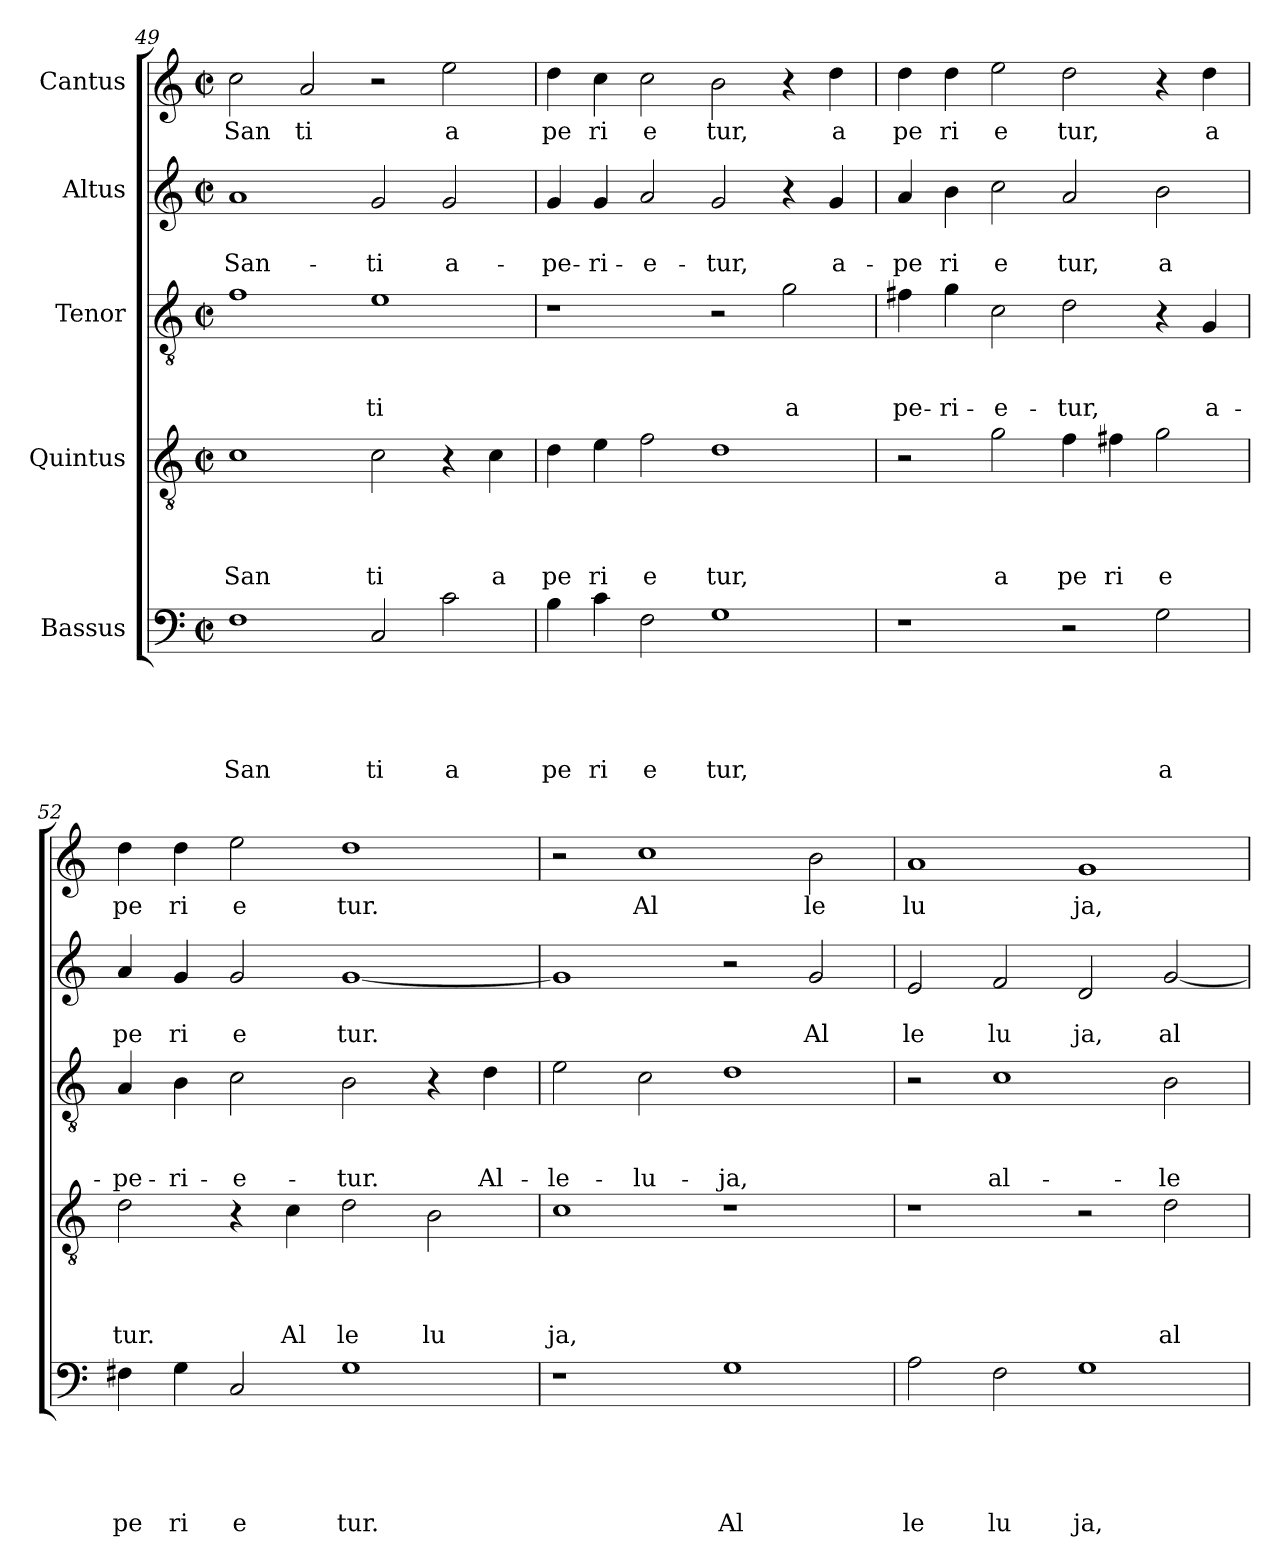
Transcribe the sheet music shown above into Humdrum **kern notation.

**kern	**text	**text	**text	**text	**text	**kern	**text	**text	**text	**text	**kern	**text	**text	**text	**kern	**text	**text	**kern	**text
*part5	*part5	*part5	*part5	*part5	*part5	*part4	*part4	*part4	*part4	*part4	*part3	*part3	*part3	*part3	*part2	*part2	*part2	*part1	*part1
*staff5	*staff5	*staff5	*staff5	*staff5	*staff5	*staff4	*staff4	*staff4	*staff4	*staff4	*staff3	*staff3	*staff3	*staff3	*staff2	*staff2	*staff2	*staff1	*staff1
*I"Bassus	*	*	*	*	*	*I"Quintus	*	*	*	*	*I"Tenor	*	*	*	*I"Altus	*	*	*I"Cantus	*
*clefF4	*	*	*	*	*	*clefGv2	*	*	*	*	*clefGv2	*	*	*	*clefG2	*	*	*clefG2	*
*k[]	*	*	*	*	*	*k[]	*	*	*	*	*k[]	*	*	*	*k[]	*	*	*k[]	*
*C:	*	*	*	*	*	*C:	*	*	*	*	*C:	*	*	*	*C:	*	*	*C:	*
*M2/2	*	*	*	*	*	*M2/2	*	*	*	*	*M2/2	*	*	*	*M2/2	*	*	*M2/2	*
*met(c|)	*	*	*	*	*	*met(c|)	*	*	*	*	*met(c|)	*	*	*	*met(c|)	*	*	*met(c|)	*
=49	=49	=49	=49	=49	=49	=49	=49	=49	=49	=49	=49	=49	=49	=49	=49	=49	=49	=49	=49
!	!	!	!	!	!LO:LY:b	!	!	!	!	!LO:LY:b	!	!	!	!	!	!	!LO:LY:b	!	!LO:LY:b
1F	.	.	.	.	San	1c	.	.	.	San	1f	.	.	.	1a	.	-San-	2cc\	San
!	!	!	!	!	!	!	!	!	!	!	!	!	!	!	!	!	!	!	!LO:LY:b
.	.	.	.	.	.	.	.	.	.	.	.	.	.	.	.	.	.	2a/	ti
!	!	!	!	!	!LO:LY:b	!	!	!	!	!LO:LY:b	!	!	!	!LO:LY:b	!	!	!LO:LY:b	!	!
2C/	.	.	.	.	ti	2c\	.	.	.	ti	1e	.	.	ti	2g/	.	-ti	2r	.
!	!	!	!	!	!LO:LY:b	!	!	!	!	!	!	!	!	!	!	!	!LO:LY:b	!	!LO:LY:b
2c\	.	.	.	.	a	4r	.	.	.	.	.	.	.	.	2g/	.	a-	2ee\	a
!	!	!	!	!	!	!	!	!	!	!LO:LY:b	!	!	!	!	!	!	!	!	!
.	.	.	.	.	.	4c\	.	.	.	a	.	.	.	.	.	.	.	.	.
=50	=50	=50	=50	=50	=50	=50	=50	=50	=50	=50	=50	=50	=50	=50	=50	=50	=50	=50	=50
!	!	!	!	!	!LO:LY:b	!	!	!	!	!LO:LY:b	!	!	!	!	!	!	!LO:LY:b	!	!LO:LY:b
4B\	.	.	.	.	pe	4d\	.	.	.	pe	1r	.	.	.	4g/	.	-pe-	4dd\	pe
!	!	!	!	!	!LO:LY:b	!	!	!	!	!LO:LY:b	!	!	!	!	!	!	!LO:LY:b	!	!LO:LY:b
4c\	.	.	.	.	ri	4e\	.	.	.	ri	.	.	.	.	4g/	.	-ri-	4cc\	ri
!	!	!	!	!	!LO:LY:b	!	!	!	!	!LO:LY:b	!	!	!	!	!	!	!LO:LY:b	!	!LO:LY:b
2F\	.	.	.	.	e	2f\	.	.	.	e	.	.	.	.	2a/	.	-e-	2cc\	e
!	!	!	!	!	!LO:LY:b	!	!	!	!	!LO:LY:b	!	!	!	!	!	!	!LO:LY:b	!	!LO:LY:b
1G	.	.	.	.	tur,	1d	.	.	.	tur,	2r	.	.	.	2g/	.	-tur,	2b\	tur,
!	!	!	!	!	!	!	!	!	!	!	!	!	!	!LO:LY:b	!	!	!	!	!
.	.	.	.	.	.	.	.	.	.	.	2g\	.	.	a	4r	.	.	4r	.
!	!	!	!	!	!	!	!	!	!	!	!	!	!	!	!	!	!LO:LY:b	!	!LO:LY:b
.	.	.	.	.	.	.	.	.	.	.	.	.	.	.	4g/	.	a-	4dd\	a
!!LO:PB:g=z
=51	=51	=51	=51	=51	=51	=51	=51	=51	=51	=51	=51	=51	=51	=51	=51	=51	=51	=51	=51
!	!	!	!	!	!	!	!	!	!	!	!	!	!	!LO:LY:b	!	!	!LO:LY:b	!	!LO:LY:b
1r	.	.	.	.	.	2r	.	.	.	.	4f#X\	.	.	pe-	4a/	.	-pe	4dd\	pe
!	!	!	!	!	!	!	!	!	!	!	!	!	!	!LO:LY:b	!	!	!LO:LY:b	!	!LO:LY:b
.	.	.	.	.	.	.	.	.	.	.	4g\	.	.	-ri-	4b\	.	ri	4dd\	ri
!	!	!	!	!	!	!	!	!	!	!LO:LY:b	!	!	!	!LO:LY:b	!	!	!LO:LY:b	!	!LO:LY:b
.	.	.	.	.	.	2g\	.	.	.	a	2c\	.	.	-e-	2cc\	.	e	2ee\	e
!	!	!	!	!	!	!	!	!	!	!LO:LY:b	!	!	!	!LO:LY:b	!	!	!LO:LY:b	!	!LO:LY:b
2r	.	.	.	.	.	4f\	.	.	.	pe	2d\	.	.	-tur,	2a/	.	tur,	2dd\	tur,
!	!	!	!	!	!	!	!	!	!	!LO:LY:b	!	!	!	!	!	!	!	!	!
.	.	.	.	.	.	4f#X\	.	.	.	ri	.	.	.	.	.	.	.	.	.
!	!	!	!	!	!LO:LY:b	!	!	!	!	!LO:LY:b	!	!	!	!	!	!	!LO:LY:b	!	!
2G\	.	.	.	.	a	2g\	.	.	.	e	4r	.	.	.	2b\	.	a	4r	.
!	!	!	!	!	!	!	!	!	!	!	!	!	!	!LO:LY:b	!	!	!	!	!LO:LY:b
.	.	.	.	.	.	.	.	.	.	.	4G/	.	.	a-	.	.	.	4dd\	a
=52	=52	=52	=52	=52	=52	=52	=52	=52	=52	=52	=52	=52	=52	=52	=52	=52	=52	=52	=52
!	!	!	!	!	!LO:LY:b	!	!	!	!	!LO:LY:b	!	!	!	!LO:LY:b	!	!	!LO:LY:b	!	!LO:LY:b
4F#X\	.	.	.	.	pe	2d\	.	.	.	tur.	4A/	.	.	-pe-	4a/	.	pe	4dd\	pe
!	!	!	!	!	!LO:LY:b	!	!	!	!	!	!	!	!	!LO:LY:b	!	!	!LO:LY:b	!	!LO:LY:b
4G\	.	.	.	.	ri	.	.	.	.	.	4B\	.	.	-ri-	4g/	.	ri	4dd\	ri
!	!	!	!	!	!LO:LY:b	!	!	!	!	!	!	!	!	!LO:LY:b	!	!	!LO:LY:b	!	!LO:LY:b
2C/	.	.	.	.	e	4r	.	.	.	.	2c\	.	.	-e-	2g/	.	e	2ee\	e
!	!	!	!	!	!	!	!	!	!	!LO:LY:b	!	!	!	!	!	!	!	!	!
.	.	.	.	.	.	4c\	.	.	.	Al	.	.	.	.	.	.	.	.	.
!	!	!	!	!	!LO:LY:b	!	!	!	!	!LO:LY:b	!	!	!	!LO:LY:b	!	!	!LO:LY:b	!	!LO:LY:b
1G	.	.	.	.	tur.	2d\	.	.	.	le	2B\	.	.	-tur.	[<1g	.	tur.	1dd	tur.
!	!	!	!	!	!	!	!	!	!	!LO:LY:b	!	!	!	!	!	!	!	!	!
.	.	.	.	.	.	2B\	.	.	.	lu	4r	.	.	.	.	.	.	.	.
!	!	!	!	!	!	!	!	!	!	!	!	!	!	!LO:LY:b	!	!	!	!	!
.	.	.	.	.	.	.	.	.	.	.	4d\	.	.	Al-	.	.	.	.	.
=53	=53	=53	=53	=53	=53	=53	=53	=53	=53	=53	=53	=53	=53	=53	=53	=53	=53	=53	=53
!	!	!	!	!	!	!	!	!	!	!LO:LY:b	!	!	!	!LO:LY:b	!	!	!	!	!
1r	.	.	.	.	.	1c	.	.	.	ja,	2e\	.	.	-le-	1g]	.	.	2r	.
!	!	!	!	!	!	!	!	!	!	!	!	!	!	!LO:LY:b	!	!	!	!	!LO:LY:b
.	.	.	.	.	.	.	.	.	.	.	2c\	.	.	-lu-	.	.	.	1cc	Al
!	!	!	!	!	!LO:LY:b	!	!	!	!	!	!	!	!	!LO:LY:b	!	!	!	!	!
1G	.	.	.	.	Al	1r	.	.	.	.	1d	.	.	-ja,	2r	.	.	.	.
!	!	!	!	!	!	!	!	!	!	!	!	!	!	!	!	!	!LO:LY:b	!	!LO:LY:b
.	.	.	.	.	.	.	.	.	.	.	.	.	.	.	2g/	.	Al	2b\	le
=54	=54	=54	=54	=54	=54	=54	=54	=54	=54	=54	=54	=54	=54	=54	=54	=54	=54	=54	=54
!	!	!	!	!	!LO:LY:b	!	!	!	!	!	!	!	!	!	!	!	!LO:LY:b	!	!LO:LY:b
2A\	.	.	.	.	le	1r	.	.	.	.	2r	.	.	.	2e/	.	le	1a	lu
!	!	!	!	!	!LO:LY:b	!	!	!	!	!	!	!	!	!LO:LY:b	!	!	!LO:LY:b	!	!
2F\	.	.	.	.	lu	.	.	.	.	.	1c	.	.	al-	2f/	.	lu	.	.
!	!	!	!	!	!LO:LY:b	!	!	!	!	!	!	!	!	!	!	!	!LO:LY:b	!	!LO:LY:b
1G	.	.	.	.	ja,	2r	.	.	.	.	.	.	.	.	2d/	.	ja,	1g	ja,
!	!	!	!	!	!	!	!	!	!	!LO:LY:b	!	!	!	!LO:LY:b	!	!	!LO:LY:b	!	!
.	.	.	.	.	.	2d\	.	.	.	al	2B\	.	.	-le-	[<2g/	.	al	.	.
=	=	=	=	=	=	=	=	=	=	=	=	=	=	=	=	=	=	=	=
*-	*-	*-	*-	*-	*-	*-	*-	*-	*-	*-	*-	*-	*-	*-	*-	*-	*-	*-	*-
